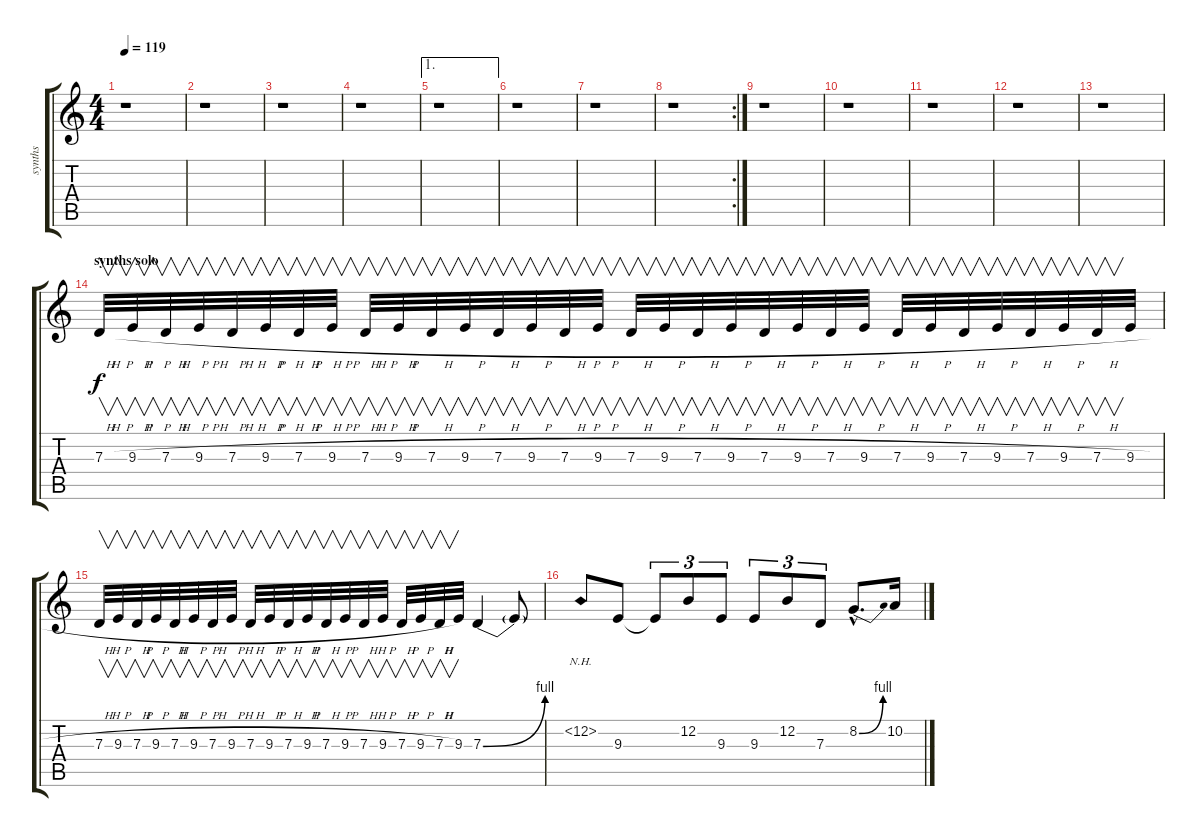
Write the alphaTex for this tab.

\track ("synths" "synths") {instrument lead5charang}
\staff {score tabs}
\tuning (E4 B3 G3 D3 A2 E2) {hide}
\ts (4 4)
\tempo 119
\clef g2
\ks c
r.1{dy f} |
r.1 |
r.1 |
r.1 |
\ae 1
r.1 |
r.1 |
r.1 |
\rc 2
r.1 |
r.1 |
r.1 |
r.1 |
r.1 |
r.1 |
\section ("" "synths solo")
7.3{h}.32{v} 9.3{h}.32{v} 7.3{h}.32{v} 9.3{h}.32{v} 7.3{h}.32{v} 9.3{h}.32{v} 7.3{h}.32{v} 9.3{h}.32{v} 7.3{h}.32{v} 9.3{h}.32{v} 7.3{h}.32{v} 9.3{h}.32{v} 7.3{h}.32{v} 9.3{h}.32{v} 7.3{h}.32{v} 9.3{h}.32{v} 7.3{h}.32{v} 9.3{h}.32{v} 7.3{h}.32{v} 9.3{h}.32{v} 7.3{h}.32{v} 9.3{h}.32{v} 7.3{h}.32{v} 9.3{h}.32{v} 7.3{h}.32{v} 9.3{h}.32{v} 7.3{h}.32{v} 9.3{h}.32{v} 7.3{h}.32{v} 9.3{h}.32{v} 7.3{h}.32{v} 9.3{h}.32 |
7.3{h}.32{v} 9.3{h}.32{v} 7.3{h}.32{v} 9.3{h}.32{v} 7.3{h}.32{v} 9.3{h}.32{v} 7.3{h}.32{v} 9.3{h}.32{v} 7.3{h}.32{v} 9.3{h}.32{v} 7.3{h}.32{v} 9.3{h}.32{v} 7.3{h}.32{v} 9.3{h}.32{v} 7.3{h}.32{v} 9.3{h}.32{v} 7.3{h}.32{v} 9.3{h}.32{v} 7.3{h}.32{v} 9.3.32{v} 7.3{be (bend 0 0 60 4)}.4 7.3{t}.8 |
12.2{nh}.8 9.3.8 9.3{t}.8{tu (3 2)} 12.2.8{tu (3 2)} 9.3.8{tu (3 2)} 9.3.8{tu (3 2)} 12.2.8{tu (3 2)} 7.3.8{tu (3 2)} 8.2{be (bend 0 0 60 4) hac}.8{d} 10.2.16
